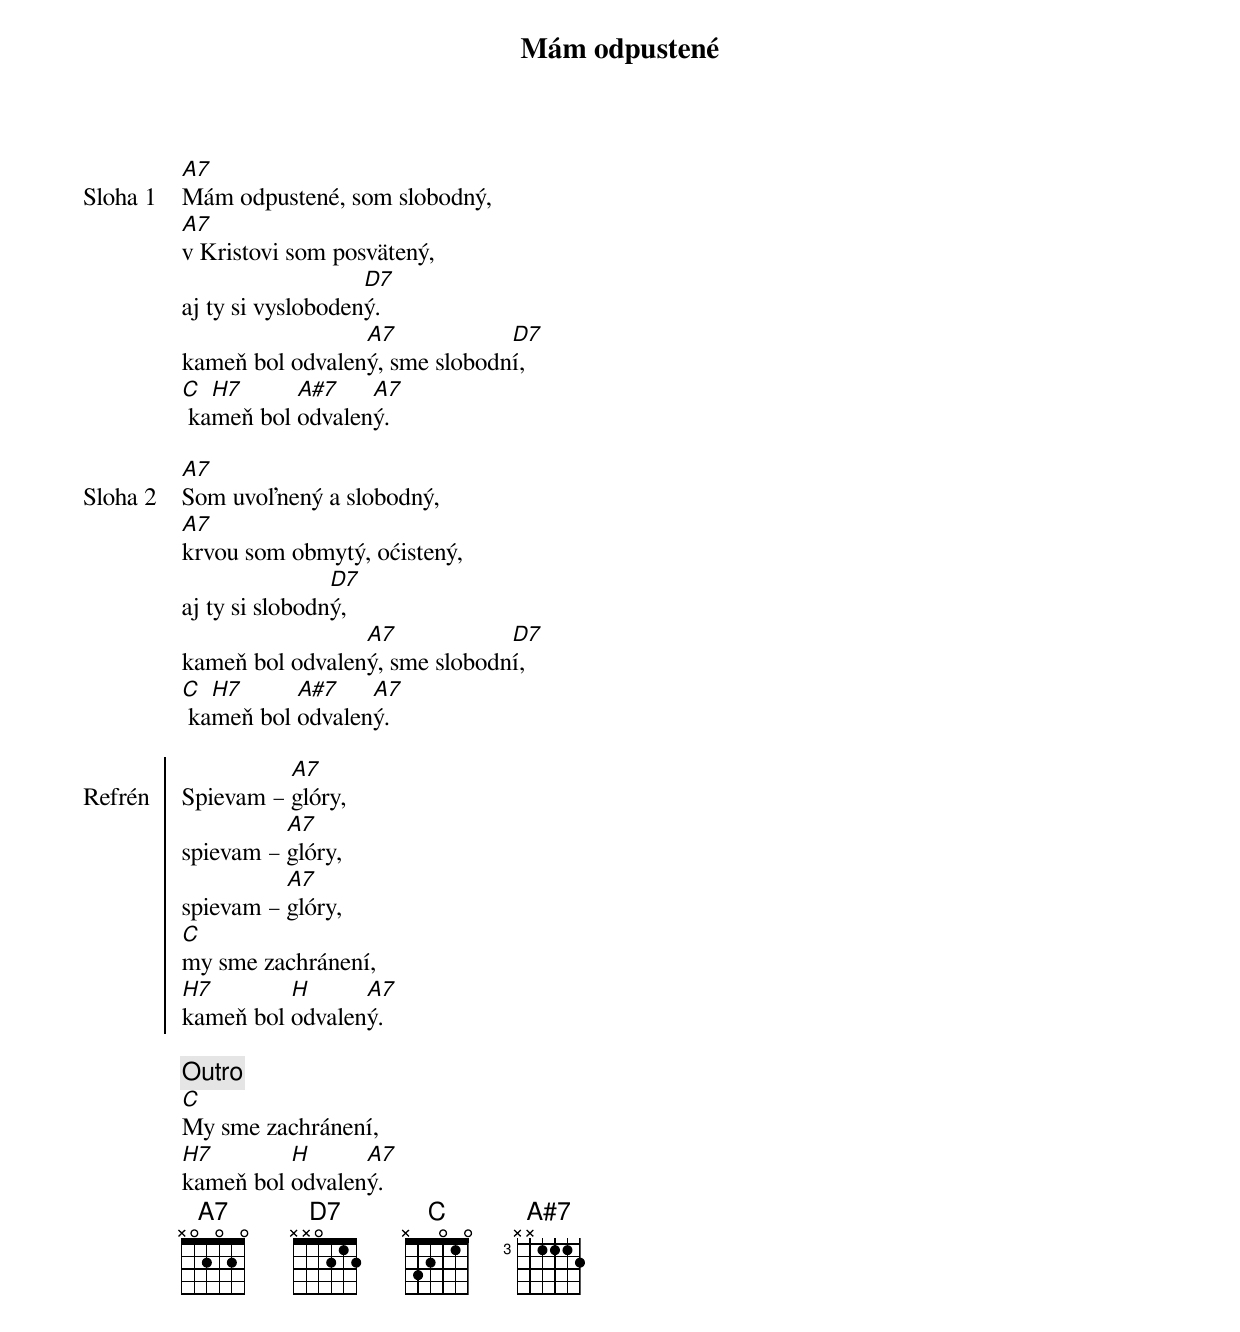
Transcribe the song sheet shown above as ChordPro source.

{title: Mám odpustené}

{start_of_verse: Sloha 1}
[A7]Mám odpustené, som slobodný,
[A7]v Kristovi som posvätený,
aj ty si vysloboden[D7]ý.
kameň bol odvalen[A7]ý, sme slobodn[D7]í,
[C] ka[H7]meň bol [A#7]odvalen[A7]ý.
{end_of_verse}

{start_of_verse: Sloha 2}
[A7]Som uvoľnený a slobodný,
[A7]krvou som obmytý, oćistený,
aj ty si slobodn[D7]ý,
kameň bol odvalen[A7]ý, sme slobodn[D7]í,
[C] ka[H7]meň bol [A#7]odvalen[A7]ý.
{end_of_verse}

{start_of_chorus: Refrén}
Spievam – [A7]glóry,
spievam – [A7]glóry,
spievam – [A7]glóry,
[C]my sme zachránení,
[H7]kameň bol [H]odvalen[A7]ý.
{end_of_chorus}

{comment: Outro}
[C]My sme zachránení,
[H7]kameň bol [H]odvalen[A7]ý.
